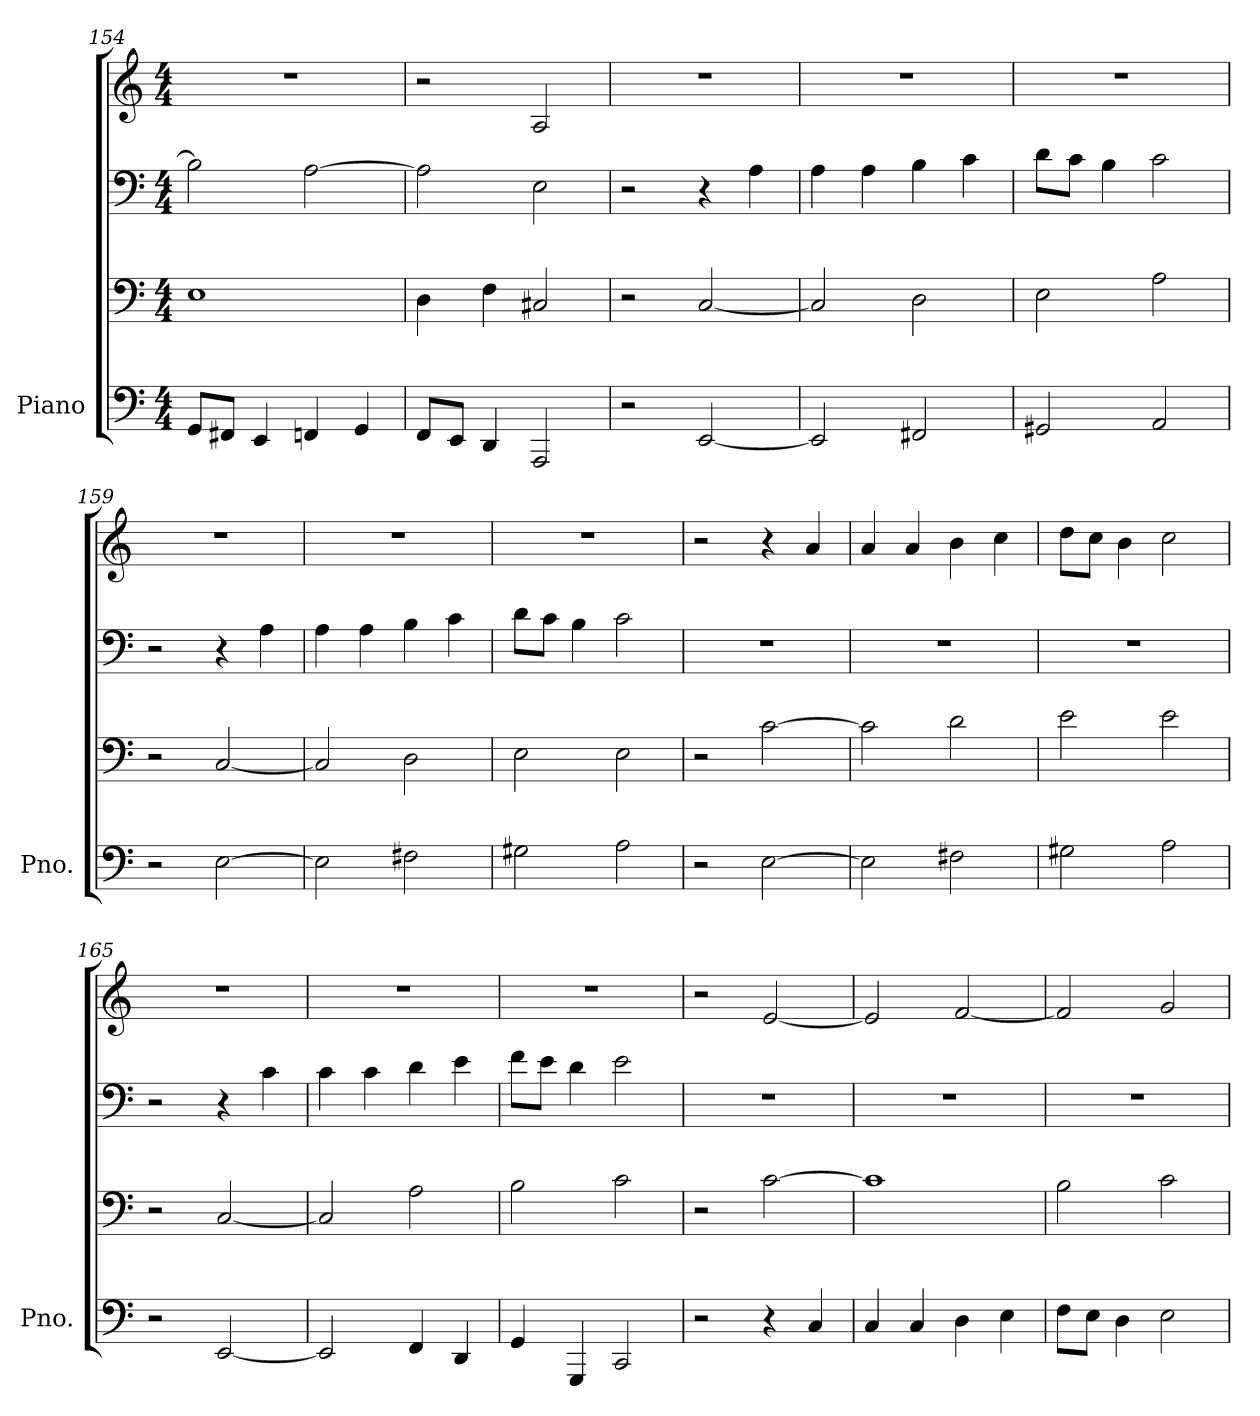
**kern	**kern	**kern	**kern
*part1	*part1	*part1	*part1
*staff4	*staff3	*staff2	*staff1
*I"Piano	*	*	*
*I'Pno.	*	*	*
*clefF4	*clefF4	*clefF4	*clefG2
*k[]	*k[]	*k[]	*k[]
*M4/4	*M4/4	*M4/4	*M4/4
=154	=154	=154	=154
8GG/L	1E	2B\]	1r
8FF#X/J	.	.	.
4EE/	.	.	.
4FFn/	.	[2A\	.
4GG/	.	.	.
=155	=155	=155	=155
8FF/L	4D\	2A\]	2r
8EE/J	.	.	.
4DD/	4F\	.	.
2AAA/	2C#X/	2E\	2A/
=156	=156	=156	=156
2r	2r	2r	1r
[2EE/	[2C/	4r	.
.	.	4A\	.
=157	=157	=157	=157
2EE/]	2C/]	4A\	1r
.	.	4A\	.
2FF#X/	2D\	4B\	.
.	.	4c\	.
=158	=158	=158	=158
2GG#X/	2E\	8d\L	1r
.	.	8c\J	.
.	.	4B\	.
2AA/	2A\	2c\	.
=159	=159	=159	=159
2r	2r	2r	1r
[2E\	[2C/	4r	.
.	.	4A\	.
=160	=160	=160	=160
2E\]	2C/]	4A\	1r
.	.	4A\	.
2F#X\	2D\	4B\	.
.	.	4c\	.
=161	=161	=161	=161
2G#X\	2E\	8d\L	1r
.	.	8c\J	.
.	.	4B\	.
2A\	2E\	2c\	.
=162	=162	=162	=162
2r	2r	1r	2r
[2E\	[2c\	.	4r
.	.	.	4a/
=163	=163	=163	=163
2E\]	2c\]	1r	4a/
.	.	.	4a/
2F#X\	2d\	.	4b\
.	.	.	4cc\
=164	=164	=164	=164
2G#X\	2e\	1r	8dd\L
.	.	.	8cc\J
.	.	.	4b\
2A\	2e\	.	2cc\
=165	=165	=165	=165
2r	2r	2r	1r
[2EE/	[2C/	4r	.
.	.	4c\	.
=166	=166	=166	=166
2EE/]	2C/]	4c\	1r
.	.	4c\	.
4FF/	2A\	4d\	.
4DD/	.	4e\	.
=167	=167	=167	=167
4GG/	2B\	8f\L	1r
.	.	8e\J	.
4GGG/	.	4d\	.
2CC/	2c\	2e\	.
=168	=168	=168	=168
2r	2r	1r	2r
4r	[2c\	.	[2e/
4C/	.	.	.
=169	=169	=169	=169
4C/	1c]	1r	2e/]
4C/	.	.	.
4D\	.	.	[2f/
4E\	.	.	.
=170	=170	=170	=170
8F\L	2B\	1r	2f/]
8E\J	.	.	.
4D\	.	.	.
2E\	2c\	.	2g/
=	=	=	=
*-	*-	*-	*-
